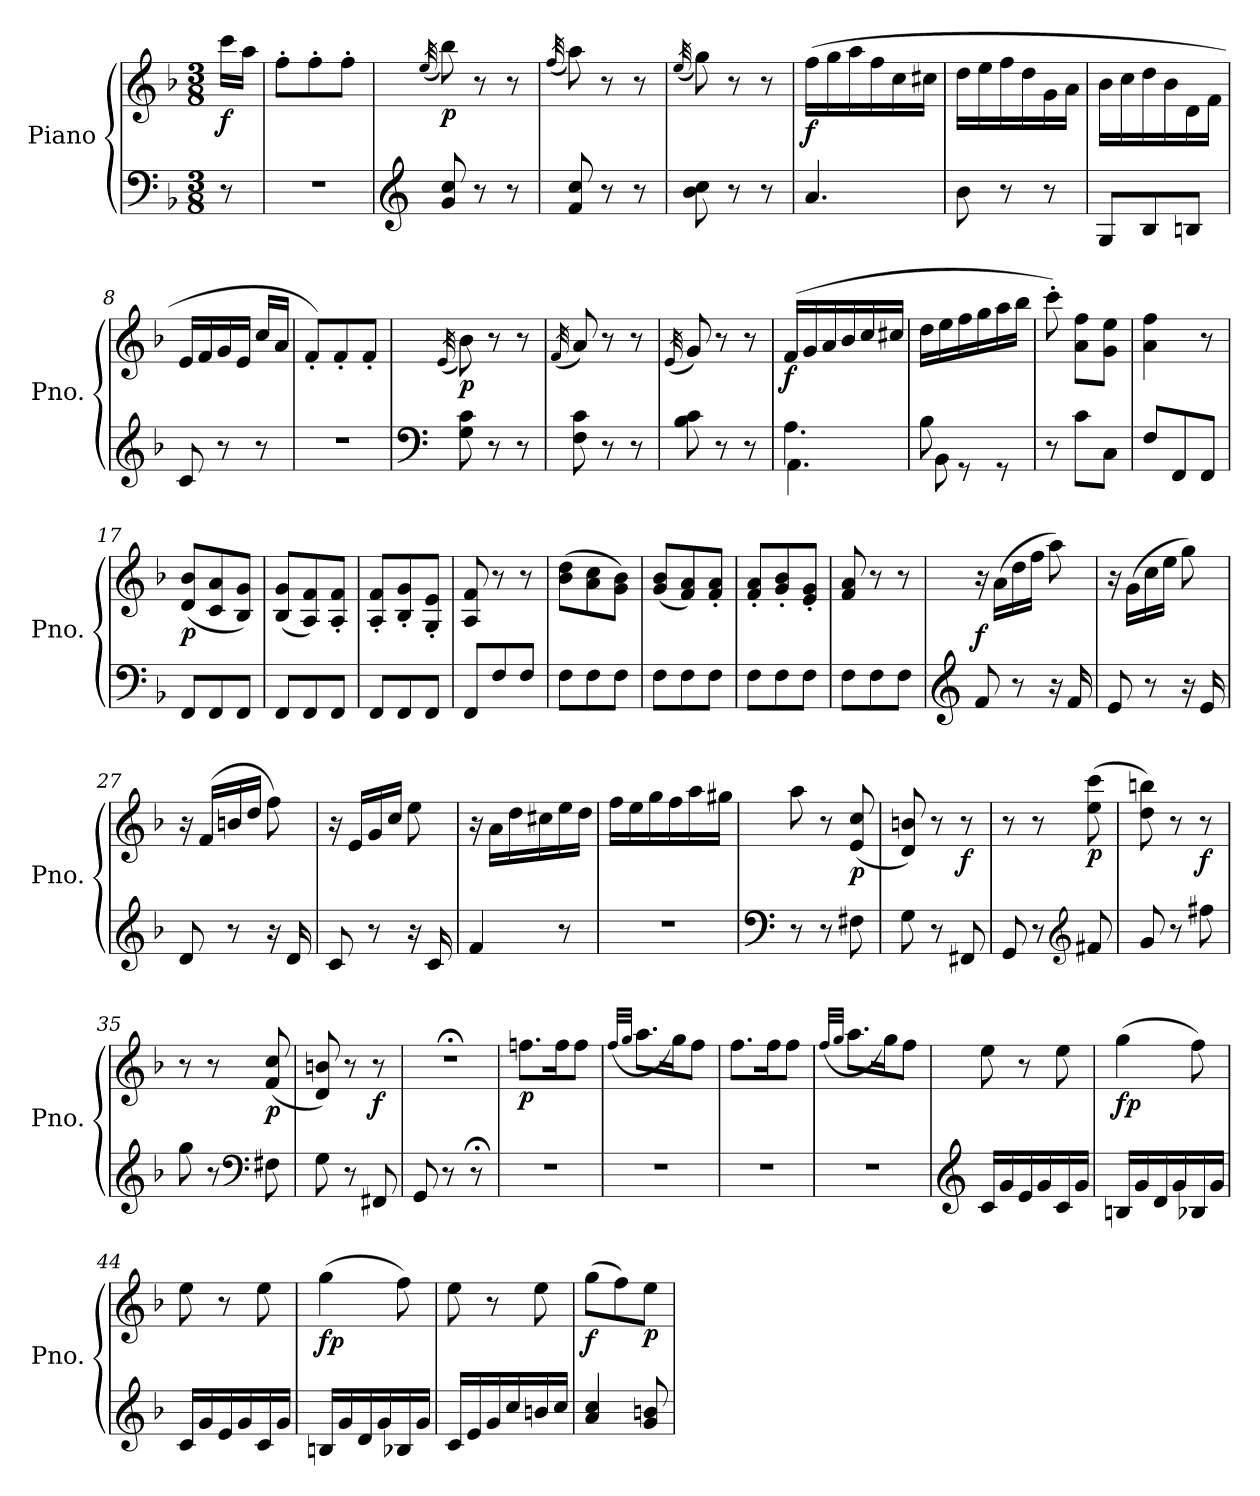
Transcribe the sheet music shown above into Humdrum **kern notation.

**kern	**kern	**dynam
*part1	*part1	*part1
*staff2	*staff1	*staff1/2
*I"Piano	*	*
*I'Pno.	*	*
*clefF4	*clefG2	*
*k[b-]	*k[b-]	*
*M3/8	*M3/8	*
*MM140	*MM140	*
=	=	=
!	!	!LO:DY:b
8r	16ccc\LL	f
.	16aa\JJ	.
=1	=1	=1
4.r	8ff'\L	.
.	8ff'\	.
.	8ff'\J	.
=2	=2	=2
*clefG2	*	*
.	(32qee/	.
!	!	!LO:DY:b
8g/ 8cc/	8bb-\)	p
8r	8r	.
8r	8r	.
=3	=3	=3
.	(32qff/	.
8f/ 8cc/	8aa\)	.
8r	8r	.
8r	8r	.
=4	=4	=4
.	(32qee/	.
8b-\ 8cc\	8gg\)	.
8r	8r	.
8r	8r	.
=5	=5	=5
!	!	!LO:DY:b
4.a/	(16ff\LL	f
.	16gg\	.
.	16aa\	.
.	16ff\	.
.	16cc\	.
.	16cc#X\JJ	.
=6	=6	=6
8b-\	16dd\LL	.
.	16ee\	.
8r	16ff\	.
.	16dd\	.
8r	16g\	.
.	16a\JJ	.
=7	=7	=7
8G/L	16b-\LL	.
.	16cc\	.
8B-/	16dd\	.
.	16b-\	.
8Bn/J	16d\	.
.	16f\JJ	.
!!LO:LB:g=z
=8	=8	=8
8c/	16e/LL	.
.	16f/	.
8r	16g/	.
.	16e/JJ	.
8r	16cc/LL	.
.	16a/JJ	.
=9	=9	=9
4.r	8f'/L)	.
.	8f'/	.
.	8f'/J	.
=10	=10	=10
*clefF4	*	*
.	(32qe/	.
!	!	!LO:DY:b
8G\ 8c\	8b-\)	p
8r	8r	.
8r	8r	.
=11	=11	=11
.	(32qf/	.
8F\ 8c\	8a/)	.
8r	8r	.
8r	8r	.
=12	=12	=12
.	(32qe/	.
8B-\ 8c\	8g/)	.
8r	8r	.
8r	8r	.
=13	=13	=13
*^	*	*
!	!	!	!LO:DY:b
4.A\	4.AA\	(16f/LL	f
.	.	16g/	.
.	.	16a/	.
.	.	16b-/	.
.	.	16cc/	.
.	.	16cc#X/JJ	.
=14	=14	=14	=14
8B-\	8BB-\	16dd\LL	.
.	.	16ee\	.
8rGG	4ryy	16ff\	.
.	.	16gg\	.
8rGG	.	16aa\	.
.	.	16bb-\JJ	.
*v	*v	*	*
=15	=15	=15
8r	8ccc'\)	.
8c\L	8a\ 8ff\L	.
8C\J	8g\ 8ee\J	.
!!LO:LB:g=z
=16	=16	=16
8F/L	4a\ 4ff\	.
8FF/	.	.
8FF/J	8r	.
=17	=17	=17
!	!	!LO:DY:b
8FF/L	(8d/ 8b-/L	p
8FF/	8c/ 8a/	.
8FF/J	8B-/ 8g/J)	.
=18	=18	=18
8FF/L	(8B-/ 8g/L	.
8FF/	8A/ 8f/)	.
8FF/J	8A/' 8f/'J	.
=19	=19	=19
8FF/L	8A/' 8f/'L	.
8FF/	8B-/' 8g/'	.
8FF/J	8G/' 8e/'J	.
=20	=20	=20
8FF/L	8A/ 8f/	.
8F/	8r	.
8F/J	8r	.
=21	=21	=21
8F\L	(8b-\ 8dd\L	.
8F\	8a\ 8cc\	.
8F\J	8g\ 8b-\J)	.
=22	=22	=22
8F\L	(8g/ 8b-/L	.
8F\	8f/ 8a/)	.
8F\J	8f/' 8a/'J	.
=23	=23	=23
8F\L	8f/' 8a/'L	.
8F\	8g/' 8b-/'	.
8F\J	8e/' 8g/'J	.
=24	=24	=24
8F\L	8f/ 8a/	.
8F\	8r	.
8F\J	8r	.
!!LO:LB:g=z
=25	=25	=25
*clefG2	*	*
!	!	!LO:DY:b
8f/	16r	f
.	(16a\LL	.
8r	16dd\	.
.	16ff\JJ	.
16r	8aa\)	.
16f/	.	.
=26	=26	=26
8e/	16r	.
.	(16g\LL	.
8r	16cc\	.
.	16ee\JJ	.
16r	8gg\)	.
16e/	.	.
=27	=27	=27
8d/	16r	.
.	(16f/LL	.
8r	16bn/	.
.	16dd/JJ	.
16r	8ff\)	.
16d/	.	.
=28	=28	=28
8c/	16r	.
.	16e/LL	.
8r	16g/	.
.	16cc/JJ	.
16r	8ee\	.
16c/	.	.
=29	=29	=29
4f/	16r	.
.	16a\LL	.
.	16dd\	.
.	16cc#X\	.
8r	16ee\	.
.	16dd\JJ	.
=30	=30	=30
4.r	16ff\LL	.
.	16ee\	.
.	16gg\	.
.	16ff\	.
.	16aa\	.
.	16gg#X\JJ	.
!!LO:LB:g=z
=31	=31	=31
*clefF4	*	*
8r	8aa\	.
8r	8r	.
!	!	!LO:DY:b
8F#X\	(>8e/ 8cc/	p
=32	=32	=32
8G\	8d/ 8bn/)	.
8r	8r	.
!	!	!LO:DY:b
8FF#X/	8r	f
=33	=33	=33
8GG/	8r	.
8r	8r	.
*clefG2	*	*
!	!	!LO:DY:b
8f#X/	(8ee\ 8ccc\	p
=34	=34	=34
8g/	8dd\ 8bbn\)	.
8r	8r	.
!	!	!LO:DY:b
8ff#X\	8r	f
=35	=35	=35
8gg\	8r	.
8r	8r	.
*clefF4	*	*
!	!	!LO:DY:b
8F#X\	(8f/ 8cc/	p
=36	=36	=36
8G\	8d/ 8bn/)	.
8r	8r	.
!	!	!LO:DY:b
8FF#X/	8r	f
=37	=37	=37
8GG/	4.r;<	.
8r	.	.
8r;<	.	.
!!LO:PB:g=z
=38	=38	=38
!	!	!LO:DY:b
4.r	8.ffn\L	p
.	16ff\K	.
.	8ff\J	.
=39	=39	=39
.	(32qff/LLL	.
.	32qgg/JJJ	.
4.r	8.aa\L	.
.	16gg\K)	.
.	8ff\J	.
=40	=40	=40
4.r	8.ff\L	.
.	16ff\K	.
.	8ff\J	.
=41	=41	=41
.	(32qff/LLL	.
.	32qgg/JJJ	.
4.r	8.aa\L	.
.	16gg\K)	.
.	8ff\J	.
=42	=42	=42
*clefG2	*	*
16c/LL	8ee\	.
16g/	.	.
16e/	8r	.
16g/	.	.
16c/	8ee\	.
16g/JJ	.	.
=43	=43	=43
!	!	!LO:DY:b
16Bn/LL	(4gg\	fp
16g/	.	.
16d/	.	.
16g/	.	.
16B-X/	8ff\)	.
16g/JJ	.	.
=44	=44	=44
16c/LL	8ee\	.
16g/	.	.
16e/	8r	.
16g/	.	.
16c/	8ee\	.
16g/JJ	.	.
!!LO:LB:g=z
=45	=45	=45
!	!	!LO:DY:b
16Bn/LL	(4gg\	fp
16g/	.	.
16d/	.	.
16g/	.	.
16B-X/	8ff\)	.
16g/JJ	.	.
=46	=46	=46
16c/LL	8ee\	.
16e/	.	.
16g/	8r	.
16cc/	.	.
16bn/	8ee\	.
16cc/JJ	.	.
=47	=47	=47
!	!	!LO:DY:b
4a/ 4cc/	(8gg\L	f
.	8ff\)	.
!	!	!LO:DY:b
8g/ 8bn/	8ee\J	p
=	=	=
*-	*-	*-
